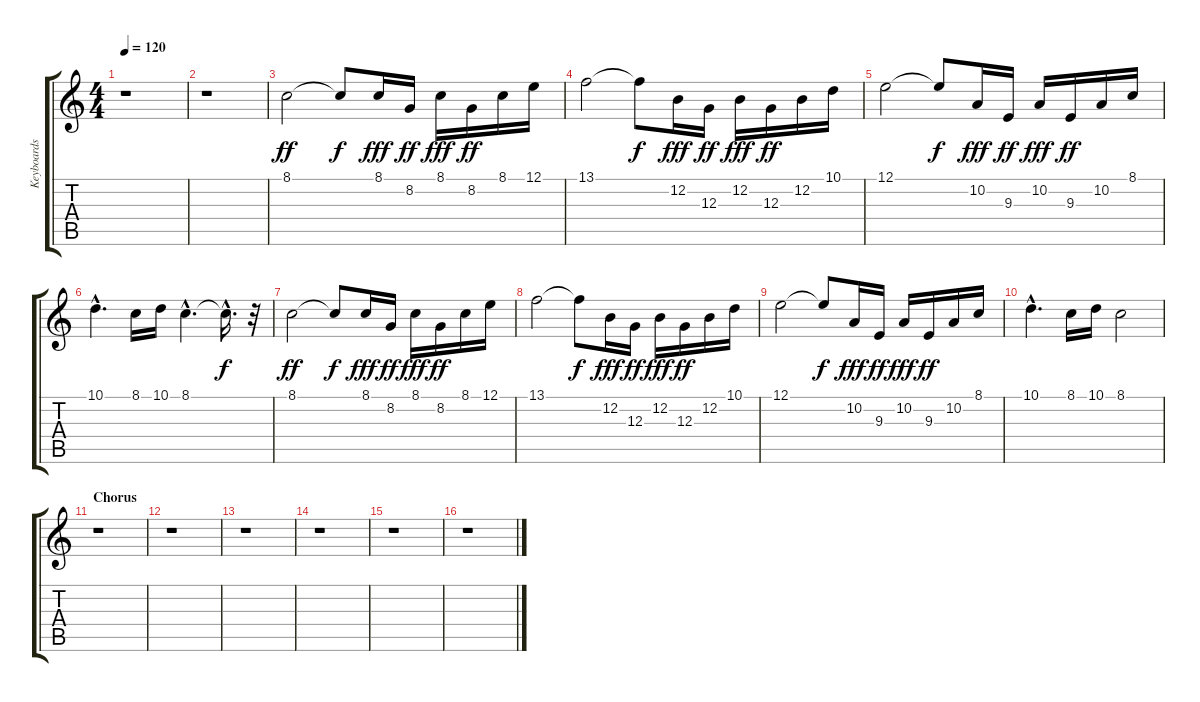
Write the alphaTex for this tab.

\track ("Keyboards - Geoff Downes" "Keyboards ") {instrument synthbrass1}
\staff {score tabs}
\tuning (E4 B3 G3 D3 A2 E2) {hide}
\ts (4 4)
\tempo 120
\clef g2
\ks c
r.1{dy f} |
r.1 |
8.1.2{dy ff instrument trombone} 8.1{t}.8{dy f} 8.1.16{dy fff} 8.2.16{dy ff} 8.1.16{dy fff} 8.2.16{dy ff} 8.1.16 12.1.16 |
13.1.2 13.1{t}.8{dy f} 12.2.16{dy fff} 12.3.16{dy ff} 12.2.16{dy fff} 12.3.16{dy ff} 12.2.16 10.1.16 |
12.1.2 12.1{t}.8{dy f} 10.2.16{dy fff} 9.3.16{dy ff} 10.2.16{dy fff} 9.3.16{dy ff} 10.2.16 8.1.16 |
10.1{hac}.4{d} 8.1.16 10.1.16 8.1{hac}.4{d} 8.1{hac t}.16{d dy f} r.32 |
8.1.2{dy ff} 8.1{t}.8{dy f} 8.1.16{dy fff} 8.2.16{dy ff} 8.1.16{dy fff} 8.2.16{dy ff} 8.1.16 12.1.16 |
13.1.2 13.1{t}.8{dy f} 12.2.16{dy fff} 12.3.16{dy ff} 12.2.16{dy fff} 12.3.16{dy ff} 12.2.16 10.1.16 |
12.1.2 12.1{t}.8{dy f} 10.2.16{dy fff} 9.3.16{dy ff} 10.2.16{dy fff} 9.3.16{dy ff} 10.2.16 8.1.16 |
10.1{hac}.4{d} 8.1.16 10.1.16 8.1.2 |
\section ("" "Chorus")
r.1 |
r.1 |
r.1 |
r.1 |
r.1 |
r.1
